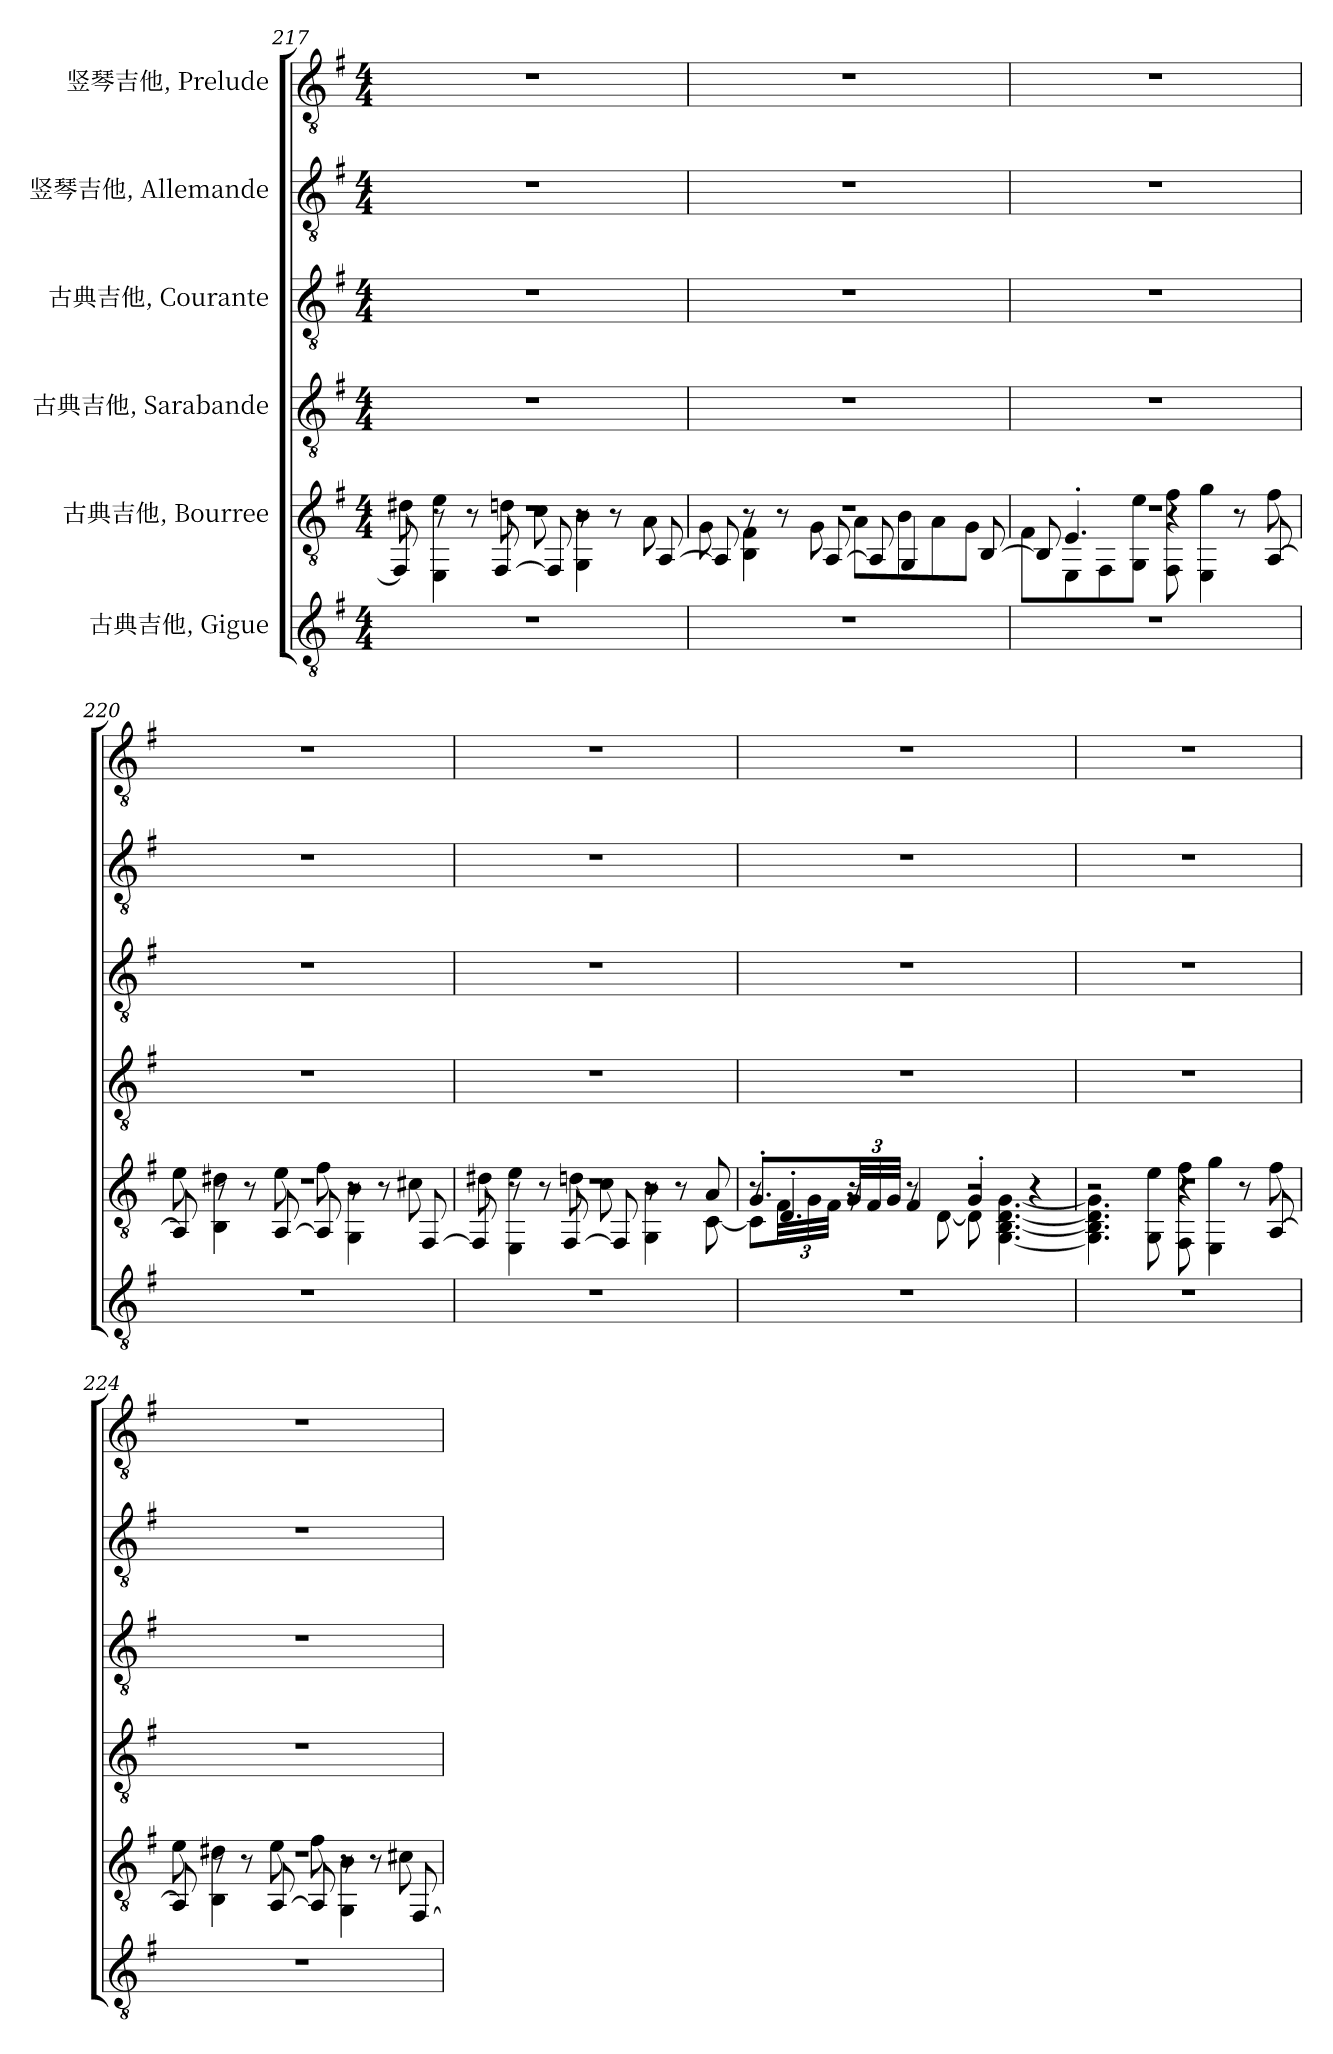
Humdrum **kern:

**kern	**kern	**kern	**kern	**kern	**kern
*part6	*part5	*part4	*part3	*part2	*part1
*staff6	*staff5	*staff4	*staff3	*staff2	*staff1
*I"古典吉他, Gigue	*I"古典吉他, Bourree	*I"古典吉他, Sarabande	*I"古典吉他, Courante	*I"竖琴吉他, Allemande	*I"竖琴吉他, Prelude
*clefGv2	*clefGv2	*clefGv2	*clefGv2	*clefGv2	*clefGv2
*k[f#]	*k[f#]	*k[f#]	*k[f#]	*k[f#]	*k[f#]
*M4/4	*M4/4	*M4/4	*M4/4	*M4/4	*M4/4
=217	=217	=217	=217	=217	=217
*	*^	*	*	*	*
*	*	*^	*	*	*	*
1r	1r	8d#X\	8FF#/]	1r	1r	1r	1r
.	.	4EE\ 4e\	8r	.	.	.	.
.	.	.	8r	.	.	.	.
.	.	8dn\	[8FF#/	.	.	.	.
.	.	8c\	8FF#/]	.	.	.	.
.	.	4GG\ 4B\	8r	.	.	.	.
.	.	.	8r	.	.	.	.
.	.	8A\	[8AA/	.	.	.	.
!!LO:PB:g=z
=218	=218	=218	=218	=218	=218	=218	=218
1r	1r	8G\	8AA/]	1r	1r	1r	1r
.	.	4BB\ 4F#\	8r	.	.	.	.
.	.	.	8r	.	.	.	.
.	.	8G\	[8AA/	.	.	.	.
.	.	8A\L	8AA/]	.	.	.	.
.	.	8B\	4GG/	.	.	.	.
.	.	8A\	.	.	.	.	.
.	.	8G\J	[8BB/	.	.	.	.
=219	=219	=219	=219	=219	=219	=219	=219
1r	1r	8F#\L	8BB/]	1r	1r	1r	1r
.	.	8EE\	4.E'/	.	.	.	.
.	.	8FF#\	.	.	.	.	.
.	.	8GG\ 8e\J	.	.	.	.	.
.	.	8FF#\ 8f#\	4r	.	.	.	.
.	.	4EE\ 4g\	.	.	.	.	.
.	.	.	8r	.	.	.	.
.	.	8f#\	[8AA/	.	.	.	.
=220	=220	=220	=220	=220	=220	=220	=220
1r	1r	8e\	8AA/]	1r	1r	1r	1r
.	.	4BB\ 4d#X\	8r	.	.	.	.
.	.	.	8r	.	.	.	.
.	.	8e\	[8AA/	.	.	.	.
.	.	8f#\	8AA/]	.	.	.	.
.	.	4GG\ 4B\	8r	.	.	.	.
.	.	.	8r	.	.	.	.
.	.	8c#X\	[8FF#/	.	.	.	.
!!LO:LB:g=z
=221	=221	=221	=221	=221	=221	=221	=221
1r	1r	8d#X\	8FF#/]	1r	1r	1r	1r
.	.	4EE\ 4e\	8r	.	.	.	.
.	.	.	8r	.	.	.	.
.	.	8dn\	[8FF#/	.	.	.	.
.	.	8c\	8FF#/]	.	.	.	.
.	.	4GG\ 4B\	8r	.	.	.	.
.	.	.	8r	.	.	.	.
.	.	[8C\	8A/	.	.	.	.
=222	=222	=222	=222	=222	=222	=222	=222
1r	8r	8C\L]	8.G'/L	1r	1r	1r	1r
*	*	*Xbrackettup	*	*	*	*	*
.	4.D'/	48F#\LL	.	.	.	.	.
.	.	48G\	.	.	.	.	.
.	.	48F#\JJJ	.	.	.	.	.
.	.	16r	48G/LL	.	.	.	.
.	.	.	48F#/	.	.	.	.
.	.	.	48G/JJJ	.	.	.	.
.	.	8r	4F#/	.	.	.	.
.	.	[8D\	.	.	.	.	.
.	2r	8D\]	4G'/	.	.	.	.
.	.	[4.GG\ [4.BB\ [4.D\ [4.G\	.	.	.	.	.
.	.	.	4r	.	.	.	.
=223	=223	=223	=223	=223	=223	=223	=223
1r	1r	4.GG\] 4.BB\] 4.D\] 4.G\]	2r	1r	1r	1r	1r
.	.	8GG\ 8e\	.	.	.	.	.
.	.	8FF#\ 8f#\	4r	.	.	.	.
.	.	4EE\ 4g\	.	.	.	.	.
.	.	.	8r	.	.	.	.
.	.	8f#\	[8AA/	.	.	.	.
!!LO:PB:g=z
=224	=224	=224	=224	=224	=224	=224	=224
1r	1r	8e\	8AA/]	1r	1r	1r	1r
.	.	4BB\ 4d#X\	8r	.	.	.	.
.	.	.	8r	.	.	.	.
.	.	8e\	[8AA/	.	.	.	.
.	.	8f#\	8AA/]	.	.	.	.
.	.	4GG\ 4B\	8r	.	.	.	.
.	.	.	8r	.	.	.	.
.	.	8c#X\	[8FF#/	.	.	.	.
*	*v	*v	*v	*	*	*	*
=	=	=	=	=	=
*-	*-	*-	*-	*-	*-
